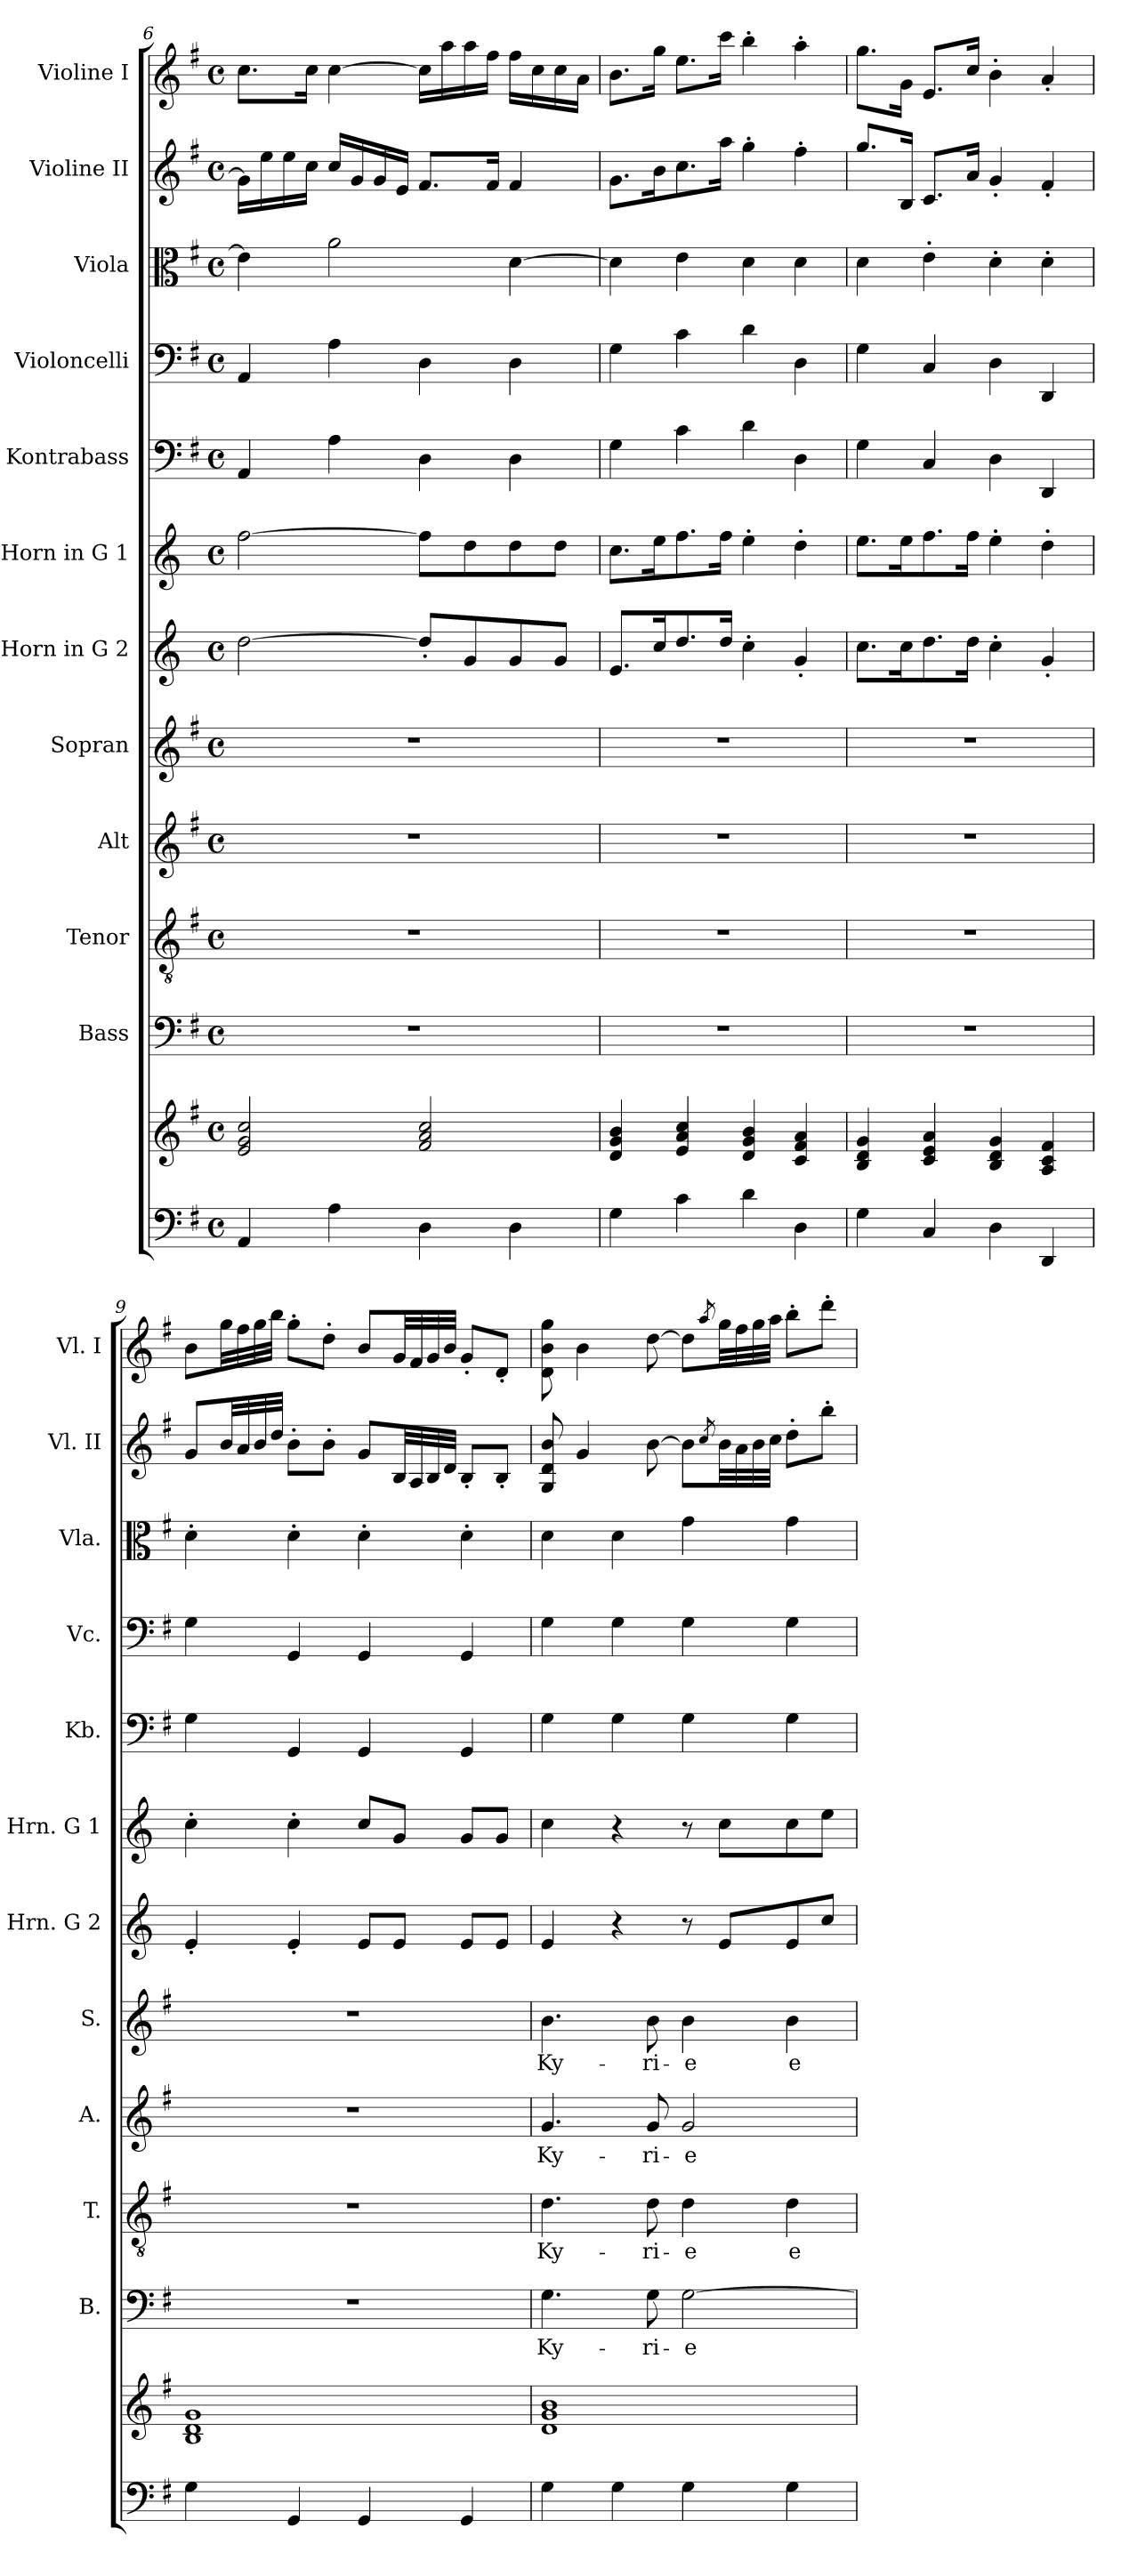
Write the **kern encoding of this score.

**kern	**kern	**kern	**text	**kern	**text	**kern	**text	**kern	**text	**kern	**kern	**kern	**kern	**kern	**kern	**kern
*part12	*part12	*part11	*part11	*part10	*part10	*part9	*part9	*part8	*part8	*part7	*part6	*part5	*part4	*part3	*part2	*part1
*staff13	*staff12	*staff11	*staff11	*staff10	*staff10	*staff9	*staff9	*staff8	*staff8	*staff7	*staff6	*staff5	*staff4	*staff3	*staff2	*staff1
*	*	*I"Bass	*	*I"Tenor	*	*I"Alt	*	*I"Sopran	*	*I"Horn in G 2	*I"Horn in G 1	*I"Kontrabass	*I"Violoncelli	*I"Viola	*I"Violine II	*I"Violine I
*	*	*I'B.	*	*I'T.	*	*I'A.	*	*I'S.	*	*I'Hrn. G 2	*I'Hrn. G 1	*I'Kb.	*I'Vc.	*I'Vla.	*I'Vl. II	*I'Vl. I
*clefF4	*clefG2	*clefF4	*	*clefGv2	*	*clefG2	*	*clefG2	*	*clefG2	*clefG2	*clefF4	*clefF4	*clefC3	*clefG2	*clefG2
*	*	*	*	*	*	*	*	*	*	*ITrd4c7	*ITrd4c7	*ITrd7c12	*	*	*	*
*k[f#]	*k[f#]	*k[f#]	*	*k[f#]	*	*k[f#]	*	*k[f#]	*	*k[b-]	*k[b-]	*k[f#]	*k[f#]	*k[f#]	*k[f#]	*k[f#]
*G:	*G:	*G:	*	*G:	*	*G:	*	*G:	*	*F:	*F:	*G:	*G:	*G:	*G:	*G:
*M4/4	*M4/4	*M4/4	*	*M4/4	*	*M4/4	*	*M4/4	*	*M4/4	*M4/4	*M4/4	*M4/4	*M4/4	*M4/4	*M4/4
*met(c)	*met(c)	*met(c)	*	*met(c)	*	*met(c)	*	*met(c)	*	*met(c)	*met(c)	*met(c)	*met(c)	*met(c)	*met(c)	*met(c)
=6	=6	=6	=6	=6	=6	=6	=6	=6	=6	=6	=6	=6	=6	=6	=6	=6
4AA/	2e/ 2g/ 2cc/	1r	.	1r	.	1r	.	1r	.	[2g\	[2b-\	4AAA/	4AA/	4e\]	16g\LL]	8.cc\L
.	.	.	.	.	.	.	.	.	.	.	.	.	.	.	16ee\	.
.	.	.	.	.	.	.	.	.	.	.	.	.	.	.	16ee\	.
.	.	.	.	.	.	.	.	.	.	.	.	.	.	.	16cc\JJ	16cc\Jk
4A\	.	.	.	.	.	.	.	.	.	.	.	4AA\	4A\	2a\	16cc/LL	[4cc\
.	.	.	.	.	.	.	.	.	.	.	.	.	.	.	16g/	.
.	.	.	.	.	.	.	.	.	.	.	.	.	.	.	16g/	.
.	.	.	.	.	.	.	.	.	.	.	.	.	.	.	16e/JJ	.
4D\	2f#/ 2a/ 2cc/	.	.	.	.	.	.	.	.	8g'</L]	8b-\L]	4DD\	4D\	.	8.f#/L	16cc\LL]
.	.	.	.	.	.	.	.	.	.	.	.	.	.	.	.	16aa\
.	.	.	.	.	.	.	.	.	.	8c/	8g\	.	.	.	.	16aa\
.	.	.	.	.	.	.	.	.	.	.	.	.	.	.	16f#/Jk	16ff#\JJ
4D\	.	.	.	.	.	.	.	.	.	8c/	8g\	4DD\	4D\	[4d\	4f#/	16ff#\LL
.	.	.	.	.	.	.	.	.	.	.	.	.	.	.	.	16cc\
.	.	.	.	.	.	.	.	.	.	8c/J	8g\J	.	.	.	.	16cc\
.	.	.	.	.	.	.	.	.	.	.	.	.	.	.	.	16a\JJ
=7	=7	=7	=7	=7	=7	=7	=7	=7	=7	=7	=7	=7	=7	=7	=7	=7
4G\	4d/ 4g/ 4b/	1r	.	1r	.	1r	.	1r	.	8.A/L	8.f\L	4GG\	4G\	4d\]	8.g\L	8.b\L
.	.	.	.	.	.	.	.	.	.	16f/k	16a\k	.	.	.	16b\k	16gg\Jk
4c\	4e/ 4a/ 4cc/	.	.	.	.	.	.	.	.	8.g/	8.b-\	4C\	4c\	4e\	8.cc\	8.ee\L
.	.	.	.	.	.	.	.	.	.	16g/Jk	16b-\Jk	.	.	.	16aa\Jk	16ccc\Jk
4d\	4d/ 4g/ 4b/	.	.	.	.	.	.	.	.	4f'>\	4a'>\	4D\	4d\	4d\	4gg'>\	4bb'>\
4D\	4c/ 4f#/ 4a/	.	.	.	.	.	.	.	.	4c'</	4g'>\	4DD\	4D\	4d\	4ff#'>\	4aa'>\
!!LO:PB:g=z
=8	=8	=8	=8	=8	=8	=8	=8	=8	=8	=8	=8	=8	=8	=8	=8	=8
4G\	4B/ 4d/ 4g/	1r	.	1r	.	1r	.	1r	.	8.f\L	8.a\L	4GG\	4G\	4d\	8.gg/L	8.gg\L
.	.	.	.	.	.	.	.	.	.	16f\k	16a\k	.	.	.	16B/Jk	16g\Jk
4C/	4c/ 4e/ 4a/	.	.	.	.	.	.	.	.	8.g\	8.b-\	4CC/	4C/	4e'>\	8.c/L	8.e/L
.	.	.	.	.	.	.	.	.	.	16g\Jk	16b-\Jk	.	.	.	16a/Jk	16cc/Jk
4D\	4B/ 4d/ 4g/	.	.	.	.	.	.	.	.	4f'>\	4a'>\	4DD\	4D\	4d'>\	4g'</	4b'>\
4DD/	4A/ 4c/ 4f#/	.	.	.	.	.	.	.	.	4c'</	4g'>\	4DDD/	4DD/	4d'>\	4f#'</	4a'</
=9	=9	=9	=9	=9	=9	=9	=9	=9	=9	=9	=9	=9	=9	=9	=9	=9
4G\	1B 1d 1g	1r	.	1r	.	1r	.	1r	.	4A'</	4f'>\	4GG\	4G\	4d'>\	8g/L	8b\L
.	.	.	.	.	.	.	.	.	.	.	.	.	.	.	32b/LL	32gg\LL
.	.	.	.	.	.	.	.	.	.	.	.	.	.	.	32a/	32ff#\
.	.	.	.	.	.	.	.	.	.	.	.	.	.	.	32b/	32gg\
.	.	.	.	.	.	.	.	.	.	.	.	.	.	.	32dd/JJJ	32bb\JJJ
4GG/	.	.	.	.	.	.	.	.	.	4A'</	4f'>\	4GGG/	4GG/	4d'>\	8b'>\L	8gg'>\L
.	.	.	.	.	.	.	.	.	.	.	.	.	.	.	8b'>\J	8dd'>\J
4GG/	.	.	.	.	.	.	.	.	.	8A/L	8f/L	4GGG/	4GG/	4d'>\	8g/L	8b/L
.	.	.	.	.	.	.	.	.	.	8A/J	8c/J	.	.	.	32B/LL	32g/LL
.	.	.	.	.	.	.	.	.	.	.	.	.	.	.	32A/	32f#/
.	.	.	.	.	.	.	.	.	.	.	.	.	.	.	32B/	32g/
.	.	.	.	.	.	.	.	.	.	.	.	.	.	.	32d/JJJ	32b/JJJ
4GG/	.	.	.	.	.	.	.	.	.	8A/L	8c/L	4GGG/	4GG/	4d'>\	8B'</L	8g'</L
.	.	.	.	.	.	.	.	.	.	8A/J	8c/J	.	.	.	8B'</J	8d'</J
=10	=10	=10	=10	=10	=10	=10	=10	=10	=10	=10	=10	=10	=10	=10	=10	=10
!	!	!	!LO:LY:b	!	!LO:LY:b	!	!LO:LY:b	!	!LO:LY:b	!	!	!	!	!	!	!
4G\	1d 1g 1b	4.G\	Ky-	4.d\	Ky-	4.g/	Ky-	4.b\	Ky-	4A/	4f\	4GG\	4G\	4d\	8G/ 8d/ 8b/	8d\ 8b\ 8gg\
.	.	.	.	.	.	.	.	.	.	.	.	.	.	.	4g/	4b\
4G\	.	.	.	.	.	.	.	.	.	4r	4r	4GG\	4G\	4d\	.	.
!	!	!	!LO:LY:b	!	!LO:LY:b	!	!LO:LY:b	!	!LO:LY:b	!	!	!	!	!	!	!
.	.	8G\	-ri-	8d\	-ri-	8g/	-ri-	8b\	-ri-	.	.	.	.	.	[8b\	[8dd\
!	!	!	!LO:LY:b	!	!LO:LY:b	!	!LO:LY:b	!	!LO:LY:b	!	!	!	!	!	!	!
4G\	.	[2G\	-e	4d\	-e	2g/	-e	4b\	-e	8r	8r	4GG\	4G\	4g\	8b\L]	8dd\L]
.	.	.	.	.	.	.	.	.	.	.	.	.	.	.	8qcc/	8qaa/
.	.	.	.	.	.	.	.	.	.	8A/L	8f\L	.	.	.	32b\LL	32gg\LL
.	.	.	.	.	.	.	.	.	.	.	.	.	.	.	32a\	32ff#\
.	.	.	.	.	.	.	.	.	.	.	.	.	.	.	32b\	32gg\
.	.	.	.	.	.	.	.	.	.	.	.	.	.	.	32cc\JJJ	32aa\JJJ
!	!	!	!	!	!LO:LY:b	!	!	!	!LO:LY:b	!	!	!	!	!	!	!
4G\	.	.	.	4d\	e-	.	.	4b\	e-	8A/	8f\	4GG\	4G\	4g\	8dd'>\L	8bb'>\L
.	.	.	.	.	.	.	.	.	.	8f/J	8a\J	.	.	.	8bb'>\J	8ddd'>\J
=	=	=	=	=	=	=	=	=	=	=	=	=	=	=	=	=
*-	*-	*-	*-	*-	*-	*-	*-	*-	*-	*-	*-	*-	*-	*-	*-	*-
